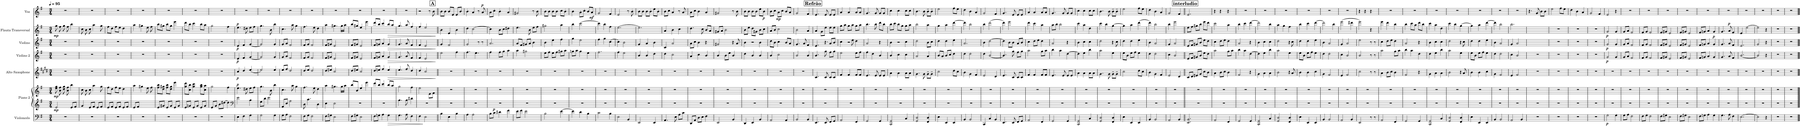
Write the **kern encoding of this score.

**kern	**dynam	**kern	**kern	**dynam	**kern	**dynam	**kern	**dynam	**kern	**dynam	**kern	**dynam	**kern	**dynam	**kern	**dynam
*part8	*part8	*part7	*part7	*part7	*part6	*part6	*part5	*part5	*part4	*part4	*part3	*part3	*part2	*part2	*part1	*part1
*staff9	*staff9	*staff8	*staff7	*staff7/8	*staff6	*staff6	*staff5	*staff5	*staff4	*staff4	*staff3	*staff3	*staff2	*staff2	*staff1	*staff1
*I"Violoncelo	*	*I"Piano 2	*	*	*I"Viola	*	*I"Alto Saxophone	*	*I"Violino 2	*	*I"Violino	*	*I"Flauta Transversal	*	*I"Voz	*
*I'Vc.	*	*I'Pno 2	*	*	*I'Vla	*	*I'A. Sax	*	*I'Vln. 2	*	*I'Vln.	*	*I'Fl.	*	*I'Vo.	*
*	*	*	*	*	*stria5	*	*	*	*	*	*	*	*	*	*	*
*clefF4	*	*clefG2	*clefG2	*	*clefC3	*	*clefG2	*	*clefG2	*	*clefG2	*	*clefG2	*	*clefG2	*
*	*	*	*	*	*	*	*Trd5c9	*	*	*	*	*	*	*	*	*
*k[f#]	*	*k[f#]	*k[f#]	*	*k[f#]	*	*k[f#c#g#d#]	*	*k[f#]	*	*k[f#]	*	*k[f#]	*	*k[f#]	*
*M3/4	*	*M3/4	*M3/4	*	*M3/4	*	*M3/4	*	*M3/4	*	*M3/4	*	*M3/4	*	*M3/4	*
*MM95	*	*MM95	*MM95	*	*MM95	*	*MM95	*	*MM95	*	*MM95	*	*MM95	*	*MM95	*
=1	=1	=1	=1	=1	=1	=1	=1	=1	=1	=1	=1	=1	=1	=1	=1	=1
!	!	!	!	!LO:DY:b=2	!	!	!	!	!	!	!	!	!	!	!	!
!	!	!	!	!LO:DY:n=1:b	!	!	!	!	!	!	!	!	!	!LO:DY:b	!	!
2.r	.	2e/	8ee\ 8gg\	mp mp	2.r	.	2.r	.	2.r	.	2.r	.	8gg\	mp	2.r	.
.	.	.	8b\ 8ff#\	.	.	.	.	.	.	.	.	.	8ff#\	.	.	.
.	.	.	8dd\ 8gg\	.	.	.	.	.	.	.	.	.	8gg\	.	.	.
.	.	.	8b\ 8ff#\	.	.	.	.	.	.	.	.	.	8ff#\	.	.	.
.	.	8e/L	4bb\	.	.	.	.	.	.	.	.	.	4bb\	.	.	.
.	.	8f#/J	.	.	.	.	.	.	.	.	.	.	.	.	.	.
=2	=2	=2	=2	=2	=2	=2	=2	=2	=2	=2	=2	=2	=2	=2	=2	=2
2.r	.	4g/	8cc\	.	2.r	.	2.r	.	2.r	.	2.r	.	8cc\	.	2.r	.
.	.	.	8b\	.	.	.	.	.	.	.	.	.	8b\	.	.	.
.	.	8e/L	8cc\	.	.	.	.	.	.	.	.	.	8cc\	.	.	.
.	.	8f#/J	4aa\	.	.	.	.	.	.	.	.	.	4aa\	.	.	.
.	.	8e/L	.	.	.	.	.	.	.	.	.	.	.	.	.	.
.	.	8f#/J	8gg\	.	.	.	.	.	.	.	.	.	8gg\	.	.	.
=3	=3	=3	=3	=3	=3	=3	=3	=3	=3	=3	=3	=3	=3	=3	=3	=3
2.r	.	8e/L	8ff#\L	.	2.r	.	2.r	.	2.r	.	2.r	.	8ff#\L	.	2.r	.
.	.	8f#/J	8dd\J	.	.	.	.	.	.	.	.	.	8dd\J	.	.	.
.	.	8e/L	8ff#\L	.	.	.	.	.	.	.	.	.	8ff#\L	.	.	.
.	.	8f#/J	8ee\J	.	.	.	.	.	.	.	.	.	8ee\J	.	.	.
.	.	8e/L	4dd\	.	.	.	.	.	.	.	.	.	4dd\	.	.	.
.	.	8f#/J	.	.	.	.	.	.	.	.	.	.	.	.	.	.
=4	=4	=4	=4	=4	=4	=4	=4	=4	=4	=4	=4	=4	=4	=4	=4	=4
2.r	.	8e/L	4aa\	.	2.r	.	2.r	.	2.r	.	2.r	.	4aa\	.	2.r	.
.	.	8f#/J	.	.	.	.	.	.	.	.	.	.	.	.	.	.
.	.	2ryy	4gg#X\	.	.	.	.	.	.	.	.	.	4gg#X\	.	.	.
.	.	.	8ee\	.	.	.	.	.	.	.	.	.	8ee\	.	.	.
.	.	.	8ff#\	.	.	.	.	.	.	.	.	.	8ff#\	.	.	.
=5	=5	=5	=5	=5	=5	=5	=5	=5	=5	=5	=5	=5	=5	=5	=5	=5
2.r	.	8e/L	8ff#\ 8bb\L	.	2.r	.	2.r	.	2.r	.	2.r	.	8bb\L	.	2.r	.
.	.	8g#X/J	8dd\ 8gg#X\J	.	.	.	.	.	.	.	.	.	8gg#X\J	.	.	.
.	.	8e/L	8ff#\ 8bb\L	.	.	.	.	.	.	.	.	.	8bb\L	.	.	.
.	.	8g#/J	8dd\ 8gg#\J	.	.	.	.	.	.	.	.	.	8gg#\J	.	.	.
.	.	8e/L	4eee\	.	.	.	.	.	.	.	.	.	4eee\	.	.	.
.	.	8g#/J	.	.	.	.	.	.	.	.	.	.	.	.	.	.
=6	=6	=6	=6	=6	=6	=6	=6	=6	=6	=6	=6	=6	=6	=6	=6	=6
2.r	.	8e/L	8gg\ 8ddd\L	.	2.r	.	2.r	.	2.r	.	2.r	.	8ddd\L	.	2.r	.
.	.	8gn/J	8cc\ 8bb\J	.	.	.	.	.	.	.	.	.	8bb\J	.	.	.
.	.	8e/L	4gg\ 4ccc\	.	.	.	.	.	.	.	.	.	4ccc\	.	.	.
.	.	8g/J	.	.	.	.	.	.	.	.	.	.	.	.	.	.
.	.	8e/L	8gg\ 8bb\L	.	.	.	.	.	.	.	.	.	8bb\L	.	.	.
.	.	8g/J	8cc\ 8aa\J	.	.	.	.	.	.	.	.	.	8aa\J	.	.	.
=7	=7	=7	=7	=7	=7	=7	=7	=7	=7	=7	=7	=7	=7	=7	=7	=7
2.r	.	8e/L	2gg\	.	2.r	.	2.r	.	2.r	.	2.r	.	2gg\	.	2.r	.
.	.	8g/J	.	.	.	.	.	.	.	.	.	.	.	.	.	.
.	.	8b\L	.	.	.	.	.	.	.	.	.	.	.	.	.	.
.	.	[8dd#X\J	.	.	.	.	.	.	.	.	.	.	.	.	.	.
.	.	4dd#\]	4ff#\	.	.	.	.	.	.	.	.	.	4ff#\	.	.	.
=8	=8	=8	=8	=8	=8	=8	=8	=8	=8	=8	=8	=8	=8	=8	=8	=8
*	*	*clefF4	*	*	*	*	*	*	*	*	*	*	*	*	*	*
!	!	!	!	!LO:DY:a	!	!LO:DY:b	!	!LO:DY:b	!	!LO:DY:b	!	!LO:DY:b	!	!LO:DY:a	!	!
4E\	.	2e\	4.ee\	p	4E	p	4cc#/	p	4e/	p	4e/	p	4.ee\	p	2.r	.
4F#\	.	.	.	.	4F#	.	4dd#/	.	4f#/	.	4f#/	.	.	.	.	.
.	.	.	8dd#X\	.	.	.	.	.	.	.	.	.	8dd#X\	.	.	.
4G\	.	4B\	8ee\L	.	4G	.	[4ee/	.	[4g/	.	[4g/	.	8ee\L	.	.	.
.	.	.	8ff#\J	.	.	.	.	.	.	.	.	.	8ff#\J	.	.	.
=9	=9	=9	=9	=9	=9	=9	=9	=9	=9	=9	=9	=9	=9	=9	=9	=9
2G\	.	8G\L	4.gg\	.	2G	.	2ee/]	.	2g/]	.	2g/]	.	4.gg\	.	2.r	.
.	.	8d\J	.	.	.	.	.	.	.	.	.	.	.	.	.	.
.	.	2e\	.	.	.	.	.	.	.	.	.	.	.	.	.	.
.	.	.	8b\	.	.	.	.	.	.	.	.	.	8b\	.	.	.
4G\	.	.	4bb\	.	4G	.	4ee/	.	4g/	.	4g/	.	4bb\	.	.	.
=10	=10	=10	=10	=10	=10	=10	=10	=10	=10	=10	=10	=10	=10	=10	=10	=10
8G\L	.	8AA/L	4.cc\	.	8G/L	.	8ee/L	.	8g/L	.	8g/L	.	4.cc\	.	2.r	.
8A\J	.	8E/J	.	.	8A/J	.	8ff#/J	.	8a/J	.	8a/J	.	.	.	.	.
2F#\	.	2A\	.	.	2F#	.	2dd#/	.	2f#/	.	2f#/	.	.	.	.	.
.	.	.	8aa\	.	.	.	.	.	.	.	.	.	8aa\	.	.	.
.	.	.	4gg\	.	.	.	.	.	.	.	.	.	4gg\	.	.	.
=11	=11	=11	=11	=11	=11	=11	=11	=11	=11	=11	=11	=11	=11	=11	=11	=11
8F#\L	.	8D\	4.ff#\	.	8F#/L	.	8dd#/L	.	8f#/L	.	8f#/L	.	4.ff#\	.	2.r	.
8G\J	.	4.c\	.	.	8G/J	.	8ee/J	.	8g/J	.	8g/J	.	.	.	.	.
2F#\	.	.	.	.	2F#	.	2dd#/	.	2f#/	.	2f#/	.	.	.	.	.
.	.	.	8ee\	.	.	.	.	.	.	.	.	.	8ee\	.	.	.
.	.	4D\	4dd\	.	.	.	.	.	.	.	.	.	4dd\	.	.	.
=12	=12	=12	=12	=12	=12	=12	=12	=12	=12	=12	=12	=12	=12	=12	=12	=12
8F#\L	.	4E\	4aa\	.	8F#/L	.	8dd#/L	.	8f#/L	.	8f#/L	.	4aa\	.	2.r	.
8G#X\J	.	.	.	.	8G#X/J	.	8ee#X/J	.	8g#X/J	.	8g#X/J	.	.	.	.	.
2E\	.	2E\	4.gg#X\	.	2E	.	2cc#/	.	2e/	.	2e/	.	4.gg#X\	.	.	.
.	.	.	16gg#\LL	.	.	.	.	.	.	.	.	.	16gg#\LL	.	.	.
.	.	.	16aa\JJ	.	.	.	.	.	.	.	.	.	16aa\JJ	.	.	.
=13	=13	=13	=13	=13	=13	=13	=13	=13	=13	=13	=13	=13	=13	=13	=13	=13
8F#\L	.	2.r	8bb/L	.	8F#/L	.	8dd#/L	.	8f#/L	.	8f#/L	.	8bb/L	.	2.r	.
8G#X\J	.	.	8b/J	.	8G#X/J	.	8ee#X/J	.	8g#X/J	.	8g#X/J	.	8gg#X/J	.	.	.
2E\	.	.	4ee/	.	2E	.	2cc#/	.	2e/	.	2e/	.	4ee/	.	.	.
.	.	.	4eee\	.	.	.	.	.	.	.	.	.	4eee\	.	.	.
=14	=14	=14	=14	=14	=14	=14	=14	=14	=14	=14	=14	=14	=14	=14	=14	=14
8F#\L	.	2.r	8ddd/L	.	8F#/L	.	8dd#/L	.	8f#/L	.	8f#/L	.	8ddd/L	.	2.r	.
8Gn\J	.	.	8bb/J	.	8Gn/J	.	8een/J	.	8gn/J	.	8gn/J	.	8bb/J	.	.	.
4A\	.	.	4ccc/	.	4A	.	4ff#/	.	4a/	.	4a/	.	4ccc/	.	.	.
!	!LO:HP:b	!	!	!	!	!LO:HP:b	!	!LO:HP:b	!	!LO:HP:b	!	!LO:HP:b	!	!LO:HP:b	!	!
4G\	>	.	8bb/L	.	4G	>	4ee/	>	4g/	>	4g/	>	8bb/L	>	.	.
.	.	.	8aa/J	.	.	.	.	.	.	.	.	.	8aa/J	.	.	.
=15	=15	=15	=15	=15	=15	=15	=15	=15	=15	=15	=15	=15	=15	=15	=15	=15
4.G\	.	4.B\	2gg\	.	4.G	.	4.ee/	.	4.g/	.	4.g/	.	4.gg/	.	2.r	.
8A\	.	8B\	.	.	8A	.	8ff#/	.	8a/	.	8a/	.	8aa/	.	.	.
4F#\	.	4d#X\	4ff#\	.	4F#	.	4dd#/	.	4f#/	.	4f#/	.	4ff#/	.	.	.
!!LO:REH:place=s1:a:B:cj:fs=14:t=A:qo=2.5
=16	=16	=16	=16	=16	=16	=16	=16	=16	=16	=16	=16	=16	=16	=16	=16	=16
4F#\	.	2.r	2ee\	.	4F#	.	4dd#/	.	4f#/	.	4f#/	.	4ff#/	.	2r	.
2E\	]	.	.	.	2E	.	2cc#/	.	2e/	.	2e/	.	2ee/	.	.	.
.	.	.	8e\L	.	.	.	.	.	.	.	.	.	.	.	8r	.
.	.	.	8f#\J	.	.	.	.	.	.	.	.	.	.	.	8b\	.
.	.	.	.	.	.	]	.	]	.	]	.	]	.	]	.	.
=17||	=17||	=17||	=17||	=17||	=17||	=17||	=17||	=17||	=17||	=17||	=17||	=17||	=17||	=17||	=17||	=17||
4B\	.	2.r	2.r	.	2e	.	2.r	.	2ee\	.	4g/	.	4b\	.	8b\L	.
.	.	.	.	.	.	.	.	.	.	.	.	.	.	.	8b\J	.
4E\	.	.	.	.	.	.	.	.	.	.	2f#/	.	4e/	.	8b/L	.
.	.	.	.	.	.	.	.	.	.	.	.	.	.	.	8e/J	.
4B\	.	.	.	.	4f#	.	.	.	4ff#\	.	.	.	4b\	.	8e/L	.
.	.	.	.	.	.	.	.	.	.	.	.	.	.	.	8b/J	.
=18	=18	=18	=18	=18	=18	=18	=18	=18	=18	=18	=18	=18	=18	=18	=18	=18
4A\	.	2.r	2.r	.	4.f#	.	2.r	.	4.ff#\	.	2g/	.	4dd\	.	4b'\	.
2A\	.	.	.	.	.	.	.	.	.	.	.	.	[2cc\	.	4a/	.
.	.	.	.	.	4.e	.	.	.	4.ee\	.	.	.	.	.	.	.
.	.	.	.	.	.	.	.	.	.	.	8r	.	.	.	8r	.
!	!	!	!	!	!	!	!	!	!	!	!	!	!	!	!	!LO:DY:a
.	.	.	.	.	.	.	.	.	.	.	8r	.	.	.	8a/	p
=19	=19	=19	=19	=19	=19	=19	=19	=19	=19	=19	=19	=19	=19	=19	=19	=19
8B\L	.	2.r	2.r	.	4f#	.	2.r	.	4ff#\	.	2.a/	.	4cc\]	.	8a\L	.
!	!LO:DY:a	!	!	!	!	!	!	!	!	!	!	!	!	!	!	!
8c\J	p	.	.	.	.	.	.	.	.	.	.	.	.	.	8cc'\J	.
4d#X\	.	.	.	.	8f#\L	.	.	.	8ff#\L	.	.	.	8b\L	.	4b'\	.
.	.	.	.	.	8g\J	.	.	.	8gg\J	.	.	.	8cc\J	.	.	.
4f#\	.	.	.	.	4a	.	.	.	4aa\	.	.	.	4dd#X\	.	4a/	.
=20	=20	=20	=20	=20	=20	=20	=20	=20	=20	=20	=20	=20	=20	=20	=20	=20
8e\L	.	2.r	2.r	.	4a	.	2.r	.	4aa\	.	8a/L	.	4.ee\	.	2g#X/	.
8f#\J	.	.	.	.	.	.	.	.	.	.	8f#/J	.	.	.	.	.
2e\	.	.	.	.	2g#X	.	.	.	2gg#X\	.	8g#X/L	.	.	.	.	.
.	.	.	.	.	.	.	.	.	.	.	8a/J	.	8b\	.	.	.
.	.	.	.	.	.	.	.	.	.	.	4b\	.	8ee\L	.	8r	.
.	.	.	.	.	.	.	.	.	.	.	.	.	8ff#\J	.	8b\	.
=21	=21	=21	=21	=21	=21	=21	=21	=21	=21	=21	=21	=21	=21	=21	=21	=21
2B\	.	2.r	2.r	.	8e\L	.	2.r	.	8ee\L	.	4b\	.	2gg#X\	.	8b\L	.
.	.	.	.	.	8f#\J	.	.	.	8ff#\J	.	.	.	.	.	8b\J	.
.	.	.	.	.	8e\L	.	.	.	8ee\L	.	4ee\	.	.	.	8b\L	.
.	.	.	.	.	8f#\J	.	.	.	8ff#\J	.	.	.	.	.	8b\J	.
[>4e\	.	.	.	.	8g#X\L	.	.	.	8gg#X\L	.	4ff#\	.	4aa\	.	8cc\L	.
.	.	.	.	.	8a\J	.	.	.	8aa\J	.	.	.	.	.	8b'\J	.
=22	=22	=22	=22	=22	=22	=22	=22	=22	=22	=22	=22	=22	=22	=22	=22	=22
4e\]	.	2.r	2.r	.	8gn\L	.	2.r	.	8ggn\L	.	4gg\	.	4bb\	.	4b\	.
.	.	.	.	.	8a\J	.	.	.	8aa\J	.	.	.	.	.	.	.
4d\	.	.	.	.	4g	.	.	.	4gg\	.	2ee\	.	[>2ccc\	.	8a'\L	.
.	.	.	.	.	.	.	.	.	.	.	.	.	.	.	8cc'\J	.
4B\	.	.	.	.	4e	.	.	.	4ee\	.	.	.	.	.	8b/L	.
!	!	!	!	!	!	!	!	!	!	!	!	!	!	!	!	!LO:DY:b
.	.	.	.	.	.	.	.	.	.	.	.	.	.	.	8a/J	mf
=23	=23	=23	=23	=23	=23	=23	=23	=23	=23	=23	=23	=23	=23	=23	=23	=23
2c\	.	2.r	2.r	.	2.f#	.	2.r	.	2.ff#\	.	4ff#\	.	4ccc\]	.	2g/	.
.	.	.	.	.	.	.	.	.	.	.	4gg\	.	4bb\	.	.	.
4B\	.	.	.	.	.	.	.	.	.	.	(>4cc\	.	4ff#\	.	4f#/	.
=24	=24	=24	=24	=24	=24	=24	=24	=24	=24	=24	=24	=24	=24	=24	=24	=24
2E\	.	2.r	2.r	.	4f#	.	2.r	.	4ff#\	.	4cc\)	.	[>2.ee\	.	2e/	.
.	.	.	.	.	2e	.	.	.	2ee\	.	2b\	.	.	.	.	.
4BB/	.	.	.	.	.	.	.	.	.	.	.	.	.	.	8r	.
.	.	.	.	.	.	.	.	.	.	.	.	.	.	.	8b'\	.
=25	=25	=25	=25	=25	=25	=25	=25	=25	=25	=25	=25	=25	=25	=25	=25	=25
2EE/	.	2.r	2.r	.	4B	.	2.r	.	4b/	.	4g/	.	2.ee\]	.	8b\L	.
.	.	.	.	.	.	.	.	.	.	.	.	.	.	.	8b\J	.
.	.	.	.	.	4B	.	.	.	4b/	.	4a/	.	.	.	8b\L	.
.	.	.	.	.	.	.	.	.	.	.	.	.	.	.	8b'\J	.
4EE/	.	.	.	.	4d	.	.	.	4dd\	.	4b\	.	.	.	8ee\L	.
.	.	.	.	.	.	.	.	.	.	.	.	.	.	.	8b'\J	.
=26	=26	=26	=26	=26	=26	=26	=26	=26	=26	=26	=26	=26	=26	=26	=26	=26
4.AA/	.	2.r	2.r	.	4d	.	2.r	.	4dd\	.	4c/	.	4a/	.	8b\L	.
.	.	.	.	.	.	.	.	.	.	.	.	.	.	.	8cc\J	.
.	.	.	.	.	2c	.	.	.	2cc\	.	2a/	.	4b\	.	4a/	.
8E\	.	.	.	.	.	.	.	.	.	.	.	.	.	.	.	.
8A\L	.	.	.	.	.	.	.	.	.	.	.	.	4cc\	.	8r	.
8c\J	.	.	.	.	.	.	.	.	.	.	.	.	.	.	8a/	.
=27	=27	=27	=27	=27	=27	=27	=27	=27	=27	=27	=27	=27	=27	=27	=27	=27
8DD/L	.	2.r	2.r	.	4A	.	2.r	.	4a/	.	8a\L	.	4.dd\	.	8a\L	.
8AA/J	.	.	.	.	.	.	.	.	.	.	8cc\J	.	.	.	8cc\J	.
8D\L	.	.	.	.	4c	.	.	.	4cc\	.	4b\	.	.	.	4b\	.
8E\J	.	.	.	.	.	.	.	.	.	.	.	.	8cc\	.	.	.
4F#\	.	.	.	.	4B	.	.	.	4b/	.	4r	.	8b/L	.	4a/	.
.	.	.	.	.	.	.	.	.	.	.	.	.	8a/J	.	.	.
=28	=28	=28	=28	=28	=28	=28	=28	=28	=28	=28	=28	=28	=28	=28	=28	=28
2EE/	.	2.r	2.r	.	4B	.	2.r	.	4b/	.	2g#X/	.	8g#X/L	.	2g#X/	.
.	.	.	.	.	.	.	.	.	.	.	.	.	8a/J	.	.	.
.	.	.	.	.	8B\L	.	.	.	8b\L	.	.	.	2b\	.	.	.
.	.	.	.	.	8e\J	.	.	.	8ee\J	.	.	.	.	.	.	.
4BB/	.	.	.	.	4B	.	.	.	4b/	.	4r	.	.	.	8r	.
.	.	.	.	.	.	.	.	.	.	.	.	.	.	.	8b\	.
8ryy	.	8ryy	8ryy	.	8ryy	.	8ryy	.	8ryy	.	8a/	.	8ryy	.	8ryy	.
=29	=29	=29	=29	=29	=29	=29	=29	=29	=29	=29	=29	=29	=29	=29	=29	=29
4DD/	.	2.r	2.r	.	4d	.	2.r	.	4dd\	.	4b\	.	8b\L	.	8b\L	.
.	.	.	.	.	.	.	.	.	.	.	.	.	8ee\J	.	8b\J	.
4EE/	.	.	.	.	4B	.	.	.	4b/	.	2r	.	8dd\L	.	8b\L	.
.	.	.	.	.	.	.	.	.	.	.	.	.	8g#X\J	.	8b\J	.
4BB/	.	.	.	.	4B	.	.	.	4b/	.	.	.	8b\L	.	8ee\L	.
!	!	!	!	!	!	!	!	!	!	!	!	!	!	!	!	!LO:DY:b
.	.	.	.	.	.	.	.	.	.	.	.	.	8cc\J	.	8b\J	p
4ryy	.	4ryy	4ryy	.	4ryy	.	4ryy	.	4ryy	.	4b\	.	4ryy	.	4ryy	.
=30	=30	=30	=30	=30	=30	=30	=30	=30	=30	=30	=30	=30	=30	=30	=30	=30
2AA/	.	2.r	2.r	.	4B	.	2.r	.	4b/	.	8dd\L	.	8a/L	.	8b\L	.
.	.	.	.	.	.	.	.	.	.	.	8b\J	.	8b/J	.	8cc\J	.
!	!	!	!	!	!	!	!	!	!	!	!	!	!	!	!	!LO:DY:b
.	.	.	.	.	2c	.	.	.	2cc\	.	4cc\	.	2cc\	.	8a\L	mp
.	.	.	.	.	.	.	.	.	.	.	.	.	.	.	8cc\J	.
4AA/	.	.	.	.	.	.	.	.	.	.	8b/L	.	.	.	8b/L	.
.	.	.	.	.	.	.	.	.	.	.	8a/J	.	.	.	8a/J	.
=31	=31	=31	=31	=31	=31	=31	=31	=31	=31	=31	=31	=31	=31	=31	=31	=31
2BB/	.	2.r	2.r	.	2B	.	2.r	.	2b/	.	4.g/	.	2b\	.	2g/	.
.	.	.	.	.	.	.	.	.	.	.	8a/	.	.	.	.	.
4BB/	.	.	.	.	4B	.	.	.	4b/	.	4f#/	.	4a/	.	4f#/	.
!!LO:REH:place=s1:a:B:cj:fs=14:t=Refrão
=32	=32	=32	=32	=32	=32	=32	=32	=32	=32	=32	=32	=32	=32	=32	=32	=32
4.EE/	.	2.r	2.r	.	4.B	.	4.c#/	.	4.b/	.	4.e/	.	4a/	.	4.e/	.
.	.	.	.	.	.	.	.	.	.	.	.	.	8g\L	.	.	.
8EE/	.	.	.	.	8g	.	8c#/	.	8gg\	.	4.r	.	8ee\J	.	8e/	.
8FF#/L	.	.	.	.	8f#\L	.	8c#/L	.	8ff#\L	.	.	.	8ee\L	.	8e/L	.
8GG/J	.	.	.	.	8g\J	.	8c#/J	.	8gg\J	.	.	.	8ee\J	.	8e/J	.
4ryy	.	4ryy	4ryy	.	4ryy	.	4ryy	.	4ryy	.	8a/L	.	4ryy	.	4ryy	.
.	.	.	.	.	.	.	.	.	.	.	8b/J	.	.	.	.	.
=33	=33	=33	=33	=33	=33	=33	=33	=33	=33	=33	=33	=33	=33	=33	=33	=33
2AA/	.	2.r	2.r	.	2e	.	4f#/	.	2ee\	.	4cc\	.	8gg\L	.	4a/	.
.	.	.	.	.	.	.	.	.	.	.	.	.	8aa\J	.	.	.
.	.	.	.	.	.	.	4f#/	.	.	.	2r	.	8gg\L	.	4a/	.
.	.	.	.	.	.	.	.	.	.	.	.	.	8aa\J	.	.	.
4FF#/	.	.	.	.	8e\L	.	8f#/L	.	8ee\L	.	.	.	8gg\L	.	8a/L	.
.	.	.	.	.	8f#\J	.	8f#/J	.	8ff#\J	.	.	.	8aa\J	.	8a/J	.
4.ryy	.	4.ryy	4.ryy	.	4.ryy	.	4.ryy	.	4.ryy	.	8ee\	.	4.ryy	.	4.ryy	.
.	.	.	.	.	.	.	.	.	.	.	4dd\	.	.	.	.	.
=34	=34	=34	=34	=34	=34	=34	=34	=34	=34	=34	=34	=34	=34	=34	=34	=34
2GG/	.	2.r	2.r	.	4f#	.	4.e/	.	4ff#\	.	2a/	.	4.bb\	.	4.g/	.
.	.	.	.	.	4d	.	.	.	4dd\	.	.	.	.	.	.	.
.	.	.	.	.	.	.	8e/	.	.	.	.	.	8bb\	.	8g/	.
4GG/	.	.	.	.	4B	.	8e/L	.	4b/	.	4r	.	8ddd\L	.	8g/L	.
.	.	.	.	.	.	.	8e/J	.	.	.	.	.	8bb\J	.	8g/J	.
=35	=35	=35	=35	=35	=35	=35	=35	=35	=35	=35	=35	=35	=35	=35	=35	=35
2CC/ 2GG/	.	2.r	2.r	.	4B	.	4a\	.	4b/	.	4b\	.	8bb\L	.	4cc\	.
.	.	.	.	.	.	.	.	.	.	.	.	.	8ccc\J	.	.	.
.	.	.	.	.	4c	.	4a\	.	4cc\	.	2r	.	8bb\L	.	4cc\	.
.	.	.	.	.	.	.	.	.	.	.	.	.	8gg\J	.	.	.
4C/	.	.	.	.	4c	.	8a\L	.	4cc\	.	.	.	8gg\L	.	8cc\L	.
.	.	.	.	.	.	.	8a\J	.	.	.	.	.	8aa\J	.	8cc\J	.
4ryy	.	4ryy	4ryy	.	4ryy	.	4ryy	.	4ryy	.	4cc\	.	4ryy	.	4ryy	.
=36	=36	=36	=36	=36	=36	=36	=36	=36	=36	=36	=36	=36	=36	=36	=36	=36
2GG/ 2D/	.	2.r	2.r	.	2A	.	4.g#\	.	2a/	.	2dd\	.	2bb\	.	4.b\	.
.	.	.	.	.	.	.	8g#\	.	.	.	.	.	.	.	8b\	.
4FF#/ 4D/	.	.	.	.	4A	.	8g#~\L	.	4a/	.	8b\L	.	4aa\	.	8b~\L	.
.	.	.	.	.	.	.	8g#~\J	.	.	.	8cc\J	.	.	.	8b~\J	.
=37	=37	=37	=37	=37	=37	=37	=37	=37	=37	=37	=37	=37	=37	=37	=37	=37
4E\	.	2.r	2.r	.	8B/L	.	2cc#\	.	8b/L	.	4dd\	.	4gg\	.	2ee\	.
.	.	.	.	.	8A/J	.	.	.	8a/J	.	.	.	.	.	.	.
4EE/	.	.	.	.	8B/L	.	.	.	8b/L	.	4dd\	.	4aa\	.	.	.
.	.	.	.	.	8c/J	.	.	.	8cc/J	.	.	.	.	.	.	.
4EE/	.	.	.	.	4d	.	8dd#\L	.	4dd\	.	4ee\	.	[>4ddd\	.	8ff#\L	.
.	.	.	.	.	.	.	8cc#\J	.	.	.	.	.	.	.	8ee\J	.
=38	=38	=38	=38	=38	=38	=38	=38	=38	=38	=38	=38	=38	=38	=38	=38	=38
4BB/	.	2.r	2.r	.	4d	.	4b\	.	4dd\	.	2.a/	.	4ddd\]	.	4dd\	.
2BB/	.	.	.	.	2d	.	4g#\	.	2dd\	.	.	.	2bb\	.	4b\	.
.	.	.	.	.	.	.	4f#/	.	.	.	.	.	.	.	4a/	.
=39	=39	=39	=39	=39	=39	=39	=39	=39	=39	=39	=39	=39	=39	=39	=39	=39
4CC/	.	2.r	2.r	.	4d	.	2e/	.	4dd\	.	4b\	.	4bb\	.	2g/	.
4C/	.	.	.	.	[>2B	.	.	.	[<2b/	.	[>2dd\	.	(>2ddd\	.	.	.
4BB/	.	.	.	.	.	.	4d#/	.	.	.	.	.	.	.	4f#/	.
=40	=40	=40	=40	=40	=40	=40	=40	=40	=40	=40	=40	=40	=40	=40	=40	=40
4.EE/	.	2.r	2.r	.	4.B]	.	4.e/	.	4.b/]	.	4dd\]	.	4ddd\)	.	4.g/	.
.	.	.	.	.	.	.	.	.	.	.	8b\L	.	2eee\	.	.	.
8EE/	.	.	.	.	8g	.	8c#/	.	8gg\	.	8b\J	.	.	.	8e/	.
8FF#/L	.	.	.	.	8f#\L	.	8c#/L	.	8ff#\L	.	8a/L	.	.	.	8e/L	.
8GG/J	.	.	.	.	8g\J	.	8c#/J	.	8gg\J	.	8b/J	.	.	.	8e/J	.
=41	=41	=41	=41	=41	=41	=41	=41	=41	=41	=41	=41	=41	=41	=41	=41	=41
2AA/	.	2.r	2.r	.	2a	.	4f#/	.	2aa\	.	4cc\	.	4ddd\	.	4a/	.
.	.	.	.	.	.	.	4f#/	.	.	.	8dd\L	.	4ccc\	.	4a/	.
.	.	.	.	.	.	.	.	.	.	.	8ee\J	.	.	.	.	.
4FF#/	.	.	.	.	8g\L	.	8f#/L	.	8gg\L	.	4dd\	.	4aa\	.	8a/L	.
.	.	.	.	.	8a\J	.	8f#/J	.	8aa\J	.	.	.	.	.	8a/J	.
=42	=42	=42	=42	=42	=42	=42	=42	=42	=42	=42	=42	=42	=42	=42	=42	=42
2GG/	.	2.r	2.r	.	4b	.	4.e/	.	4bb\	.	2a/	.	8aa\L	.	4.g/	.
.	.	.	.	.	.	.	.	.	.	.	.	.	8bb\J	.	.	.
.	.	.	.	.	4a	.	.	.	4aa\	.	.	.	2bb\	.	.	.
.	.	.	.	.	.	.	8e/	.	.	.	.	.	.	.	8g/	.
4GG/	.	.	.	.	[>4d	.	8e/L	.	[>4dd\	.	4r	.	.	.	8g/L	.
.	.	.	.	.	.	.	8e/J	.	.	.	.	.	.	.	8g/J	.
=43	=43	=43	=43	=43	=43	=43	=43	=43	=43	=43	=43	=43	=43	=43	=43	=43
2CC/ 2GG/	.	2.r	2.r	.	4d]	.	4a\	.	4dd\]	.	4b\	.	4ccc\	.	4cc\	.
.	.	.	.	.	4e	.	4a\	.	4ee\	.	4cc\	.	4aa\	.	4cc\	.
4C/	.	.	.	.	4b	.	8a\L	.	4bb\	.	4cc\	.	4dd\	.	8cc\L	.
.	.	.	.	.	.	.	8a\J	.	.	.	.	.	.	.	8cc\J	.
=44	=44	=44	=44	=44	=44	=44	=44	=44	=44	=44	=44	=44	=44	=44	=44	=44
2GG/ 2D/	.	2.r	2.r	.	2a	.	4.g#\	.	2aa\	.	2dd\	.	4ccc\	.	4.b\	.
.	.	.	.	.	.	.	.	.	.	.	.	.	4bb\	.	.	.
.	.	.	.	.	.	.	8g#\	.	.	.	.	.	.	.	8b\	.
4FF#/ 4D/	.	.	.	.	4e	.	8g#~\L	.	4ee\	.	4r	.	[>4gg\	.	8b~\L	.
.	.	.	.	.	.	.	8g#~\J	.	.	.	.	.	.	.	8b~\J	.
8ryy	.	8ryy	8ryy	.	8ryy	.	8ryy	.	8ryy	.	8cc\	.	8ryy	.	8ryy	.
=45	=45	=45	=45	=45	=45	=45	=45	=45	=45	=45	=45	=45	=45	=45	=45	=45
4E\	.	2.r	2.r	.	8e\L	.	2cc#\	.	8ee\L	.	4dd\	.	4gg\]	.	2ee\	.
.	.	.	.	.	8B\J	.	.	.	8b\J	.	.	.	.	.	.	.
4EE/	.	.	.	.	8e\L	.	.	.	8ee\L	.	4dd\	.	4aa\	.	.	.
.	.	.	.	.	8f#\J	.	.	.	8ff#\J	.	.	.	.	.	.	.
4EE/	.	.	.	.	4e	.	8dd#\L	.	4ee\	.	4ee\	.	(>4ddd\	.	8ff#\L	.
.	.	.	.	.	.	.	8cc#\J	.	.	.	.	.	.	.	8ee\J	.
=46	=46	=46	=46	=46	=46	=46	=46	=46	=46	=46	=46	=46	=46	=46	=46	=46
4BB/	.	2.r	2.r	.	4d	.	4b\	.	4dd\	.	4b\	.	4ddd\)	.	4dd\	.
2BB/	.	.	.	.	2d	.	4g#\	.	2dd\	.	2a/	.	2bb\	.	4b\	.
.	.	.	.	.	.	.	4f#/	.	.	.	.	.	.	.	4a/	.
=47	=47	=47	=47	=47	=47	=47	=47	=47	=47	=47	=47	=47	=47	=47	=47	=47
2AA/	.	2.r	2.r	.	4c	.	2e/	.	4cc\	.	4g/	.	4bb\	.	2g/	.
.	.	.	.	.	2B	.	.	.	2b/	.	2a/	.	2eee\	.	.	.
4BB/	.	.	.	.	.	.	4d#/	.	.	.	.	.	.	.	4f#/	.
!!LO:REH:place=s1:a:B:cj:fs=14:t=interludio
=48||	=48||	=48||	=48||	=48||	=48||	=48||	=48||	=48||	=48||	=48||	=48||	=48||	=48||	=48||	=48||	=48||
2.EE/ 2.BB/	.	2.r	2.r	.	2.B	.	8c#/L	.	8e/L	.	8e/L	.	8ee\L	.	2.e/	.
.	.	.	.	.	.	.	8d#/J	.	8f#/J	.	8f#/J	.	8ff#\J	.	.	.
.	.	.	.	.	.	.	8e#X/L	.	8g#X/L	.	8g#X/L	.	8gg#X\L	.	.	.
.	.	.	.	.	.	.	8g#/J	.	8b/J	.	8b/J	.	8bb\J	.	.	.
.	.	.	.	.	.	.	8cc#\L	.	8ee\L	.	8ee\L	.	8eee\L	.	.	.
.	.	.	.	.	.	.	8b\J	.	8dd\J	.	8dd\J	.	8ddd\J	.	.	.
=49	=49	=49	=49	=49	=49	=49	=49	=49	=49	=49	=49	=49	=49	=49	=49	=49
2AA/	.	2.r	2.r	.	2a	.	4a\	.	2aa\	.	4cc\	.	2ccc\	.	4r	.
.	.	.	.	.	.	.	8b\L	.	.	.	8dd\L	.	.	.	4r	.
.	.	.	.	.	.	.	8cc#\J	.	.	.	8ee\J	.	.	.	.	.
4FF#/	.	.	.	.	8g\L	.	4b\	.	8gg\L	.	4dd\	.	4aa\	.	4r	.
.	.	.	.	.	8a\J	.	.	.	8aa\J	.	.	.	.	.	.	.
=50	=50	=50	=50	=50	=50	=50	=50	=50	=50	=50	=50	=50	=50	=50	=50	=50
2GG/	.	2.r	2.r	.	4b	.	2f#/	.	4bb\	.	2a/	.	4bb\	.	2.r	.
.	.	.	.	.	4a	.	.	.	4aa\	.	.	.	4ccc\	.	.	.
4GG/	.	.	.	.	[>4d	.	4r	.	[>4dd\	.	4r	.	[>4ddd\	.	.	.
=51	=51	=51	=51	=51	=51	=51	=51	=51	=51	=51	=51	=51	=51	=51	=51	=51
2CC/ 2GG/	.	2.r	2.r	.	4d]	.	4g#\	.	4dd\]	.	4b\	.	2ddd\]	.	2.r	.
.	.	.	.	.	4e	.	4a\	.	4ee\	.	4cc\	.	.	.	.	.
4C/	.	.	.	.	4b	.	4a\	.	4bb\	.	4cc\	.	4bb\	.	.	.
=52	=52	=52	=52	=52	=52	=52	=52	=52	=52	=52	=52	=52	=52	=52	=52	=52
2GG/ 2D/	.	2.r	2.r	.	2a	.	2b\	.	2aa\	.	2dd\	.	4aa\	.	2.r	.
.	.	.	.	.	.	.	.	.	.	.	.	.	4gg\	.	.	.
4FF#/ 4D/	.	.	.	.	4e	.	4r	.	4ee\	.	4r	.	4ff#\	.	.	.
8ryy	.	8ryy	8ryy	.	8ryy	.	8a/	.	8ryy	.	8cc\	.	8ryy	.	8ryy	.
=53	=53	=53	=53	=53	=53	=53	=53	=53	=53	=53	=53	=53	=53	=53	=53	=53
4E\	.	2.r	2.r	.	8e\L	.	4b\	.	8ee\L	.	4dd\	.	4bb\	.	2.r	.
.	.	.	.	.	8B\J	.	.	.	8b\J	.	.	.	.	.	.	.
4EE/	.	.	.	.	8e\L	.	4b\	.	8ee\L	.	4dd\	.	4ccc\	.	.	.
.	.	.	.	.	8f#\J	.	.	.	8ff#\J	.	.	.	.	.	.	.
4EE/	.	.	.	.	4e	.	4cc#\	.	4ee\	.	4ee\	.	[>4ddd\	.	.	.
=54	=54	=54	=54	=54	=54	=54	=54	=54	=54	=54	=54	=54	=54	=54	=54	=54
4BB/	.	2.r	2.r	.	4d	.	4g#\	.	4dd\	.	4b\	.	2ddd\]	.	2.r	.
2BB/	.	.	.	.	2d	.	2f#/	.	2dd\	.	2a/	.	.	.	.	.
.	.	.	.	.	.	.	.	.	.	.	.	.	4bb\	.	.	.
=55	=55	=55	=55	=55	=55	=55	=55	=55	=55	=55	=55	=55	=55	=55	=55	=55
2AA/	.	2.r	2.r	.	4c	.	4e/	.	4cc\	.	4g/	.	(>2eee\	.	2.r	.
.	.	.	.	.	2B	.	2f#/	.	2b/	.	2a/	.	.	.	.	.
4BB/	.	.	.	.	.	.	.	.	.	.	.	.	4ddd#X\	.	.	.
=56	=56	=56	=56	=56	=56	=56	=56	=56	=56	=56	=56	=56	=56	=56	=56	=56
2EE/	.	2.r	2.r	.	4.B	.	2cc#\	.	2b/	.	2ee\	.	2eee\)	.	4r	.
.	.	.	.	.	.	.	.	.	.	.	.	.	.	.	4r	.
.	.	.	.	.	8g	.	.	.	.	.	.	.	.	.	.	.
8r	.	.	.	.	8f#\L	.	8r	.	8r	.	8r	.	4r	.	4r	.
8r	.	.	.	.	8g\J	.	8r	.	8r	.	8r	.	.	.	.	.
=57	=57	=57	=57	=57	=57	=57	=57	=57	=57	=57	=57	=57	=57	=57	=57	=57
2AA/	.	2.r	2.r	.	2a	.	4a\	.	2aa\	.	4cc\	.	4eee\	.	2.r	.
.	.	.	.	.	.	.	8b\L	.	.	.	8dd\L	.	4ddd\	.	.	.
.	.	.	.	.	.	.	8cc#\J	.	.	.	8ee\J	.	.	.	.	.
4FF#/	.	.	.	.	8g\L	.	4b\	.	8gg\L	.	4dd\	.	4bb\	.	.	.
.	.	.	.	.	8a\J	.	.	.	8aa\J	.	.	.	.	.	.	.
=58	=58	=58	=58	=58	=58	=58	=58	=58	=58	=58	=58	=58	=58	=58	=58	=58
2GG/	.	2.r	2.r	.	4b	.	2f#/	.	4bb\	.	2a/	.	4bb\	.	2.r	.
.	.	.	.	.	4a	.	.	.	4aa\	.	.	.	8ccc\L	.	.	.
.	.	.	.	.	.	.	.	.	.	.	.	.	8aa\J	.	.	.
4GG/	.	.	.	.	4d	.	4r	.	4dd\	.	4r	.	8ddd\L	.	.	.
.	.	.	.	.	.	.	.	.	.	.	.	.	8bb\J	.	.	.
=59	=59	=59	=59	=59	=59	=59	=59	=59	=59	=59	=59	=59	=59	=59	=59	=59
2CC/ 2GG/	.	2.r	2.r	.	4d	.	4g#\	.	4dd\	.	4b\	.	4ccc\	.	2.r	.
.	.	.	.	.	4e	.	4a\	.	4ee\	.	4cc\	.	4aa\	.	.	.
4C/	.	.	.	.	4b	.	4a\	.	4bb\	.	4cc\	.	4dd\	.	.	.
=60	=60	=60	=60	=60	=60	=60	=60	=60	=60	=60	=60	=60	=60	=60	=60	=60
2GG/ 2D/	.	2.r	2.r	.	2a	.	2b\	.	2aa\	.	2dd\	.	4ccc\	.	2.r	.
.	.	.	.	.	.	.	.	.	.	.	.	.	4bb\	.	.	.
4FF#/ 4D/	.	.	.	.	4e	.	4r	.	4ee\	.	4r	.	(>4gg\	.	.	.
8ryy	.	8ryy	8ryy	.	8ryy	.	8a/	.	8ryy	.	8cc\	.	8ryy	.	8ryy	.
=61	=61	=61	=61	=61	=61	=61	=61	=61	=61	=61	=61	=61	=61	=61	=61	=61
4E\	.	2.r	2.r	.	8e\L	.	4b\	.	8ee\L	.	4dd\	.	4gg\)	.	2.r	.
.	.	.	.	.	8B\J	.	.	.	8b\J	.	.	.	.	.	.	.
4EE/	.	.	.	.	8e\L	.	4b\	.	8ee\L	.	4dd\	.	4aa\	.	.	.
.	.	.	.	.	8f#\J	.	.	.	8ff#\J	.	.	.	.	.	.	.
4EE/	.	.	.	.	4e	.	4cc#\	.	4ee\	.	4ee\	.	[>4ddd\	.	.	.
=62	=62	=62	=62	=62	=62	=62	=62	=62	=62	=62	=62	=62	=62	=62	=62	=62
4BB/	.	2.r	2.r	.	4d	.	4g#\	.	4dd\	.	4b\	.	4ddd\]	.	2.r	.
2BB/	.	.	.	.	2d	.	2f#/	.	2dd\	.	2a/	.	2bb\	.	.	.
=63	=63	=63	=63	=63	=63	=63	=63	=63	=63	=63	=63	=63	=63	=63	=63	=63
2AA/	.	2.r	2.r	.	4c	.	4e/	.	4cc\	.	4g/	.	2.bb\	.	2.r	.
.	.	.	.	.	2B	.	2f#/	.	2b/	.	2a/	.	.	.	.	.
4BB/	.	.	.	.	.	.	.	.	.	.	.	.	.	.	.	.
=64	=64	=64	=64	=64	=64	=64	=64	=64	=64	=64	=64	=64	=64	=64	=64	=64
2.r	.	2.r	2.r	.	2.r	.	2.r	.	2.r	.	2.ryy	.	2.ryy	.	4.r	.
.	.	.	.	.	.	.	.	.	.	.	.	.	.	.	8g/	.
.	.	.	.	.	.	.	.	.	.	.	.	.	.	.	8b\L	.
.	.	.	.	.	.	.	.	.	.	.	.	.	.	.	8b\J	.
=65	=65	=65	=65	=65	=65	=65	=65	=65	=65	=65	=65	=65	=65	=65	=65	=65
2.r	.	2.r	2.r	.	2.r	.	2.r	.	2.r	.	2.r	.	2.r	.	2ee\	.
.	.	.	.	.	.	.	.	.	.	.	.	.	.	.	8ff#\L	.
.	.	.	.	.	.	.	.	.	.	.	.	.	.	.	8ee\J	.
=66	=66	=66	=66	=66	=66	=66	=66	=66	=66	=66	=66	=66	=66	=66	=66	=66
2.r	.	2.r	2.r	.	2.r	.	2.r	.	2.r	.	2.r	.	2.r	.	4dd\	.
.	.	.	.	.	.	.	.	.	.	.	.	.	.	.	4b\	.
.	.	.	.	.	.	.	.	.	.	.	.	.	.	.	4a/	.
=67	=67	=67	=67	=67	=67	=67	=67	=67	=67	=67	=67	=67	=67	=67	=67	=67
2.r	.	2.r	2.r	.	2.r	.	2.r	.	2.r	.	2.r	.	2.r	.	2g/	.
.	.	.	.	.	.	.	.	.	.	.	.	.	.	.	4f#/	.
=68	=68	=68	=68	=68	=68	=68	=68	=68	=68	=68	=68	=68	=68	=68	=68	=68
!	!LO:DY:b	!	!	!	!	!LO:DY:b	!	!	!	!LO:DY:b	!	!LO:DY:b	!	!LO:DY:b	!	!
2G\	p	2.r	2.r	.	2G	p	2.r	.	2g/	p	2g/	p	2g/	p	2e/	.
4G\	.	.	.	.	4G	.	.	.	4g/	.	4g/	.	4g/	.	4r	.
=69	=69	=69	=69	=69	=69	=69	=69	=69	=69	=69	=69	=69	=69	=69	=69	=69
8G\L	.	2.r	2.r	.	8G/L	.	2.r	.	8g/L	.	8g/L	.	8g/L	.	2.r	.
8A\J	.	.	.	.	8A/J	.	.	.	8a/J	.	8a/J	.	8a/J	.	.	.
2F#\	.	.	.	.	2F#	.	.	.	2f#/	.	2f#/	.	2f#/	.	.	.
=70	=70	=70	=70	=70	=70	=70	=70	=70	=70	=70	=70	=70	=70	=70	=70	=70
8F#\L	.	2.r	2.r	.	8F#/L	.	2.r	.	8f#/L	.	8f#/L	.	8f#/L	.	2.r	.
8G\J	.	.	.	.	8G/J	.	.	.	8g/J	.	8g/J	.	8g/J	.	.	.
2F#\	.	.	.	.	2F#	.	.	.	2f#/	.	2f#/	.	2f#/	.	.	.
=71	=71	=71	=71	=71	=71	=71	=71	=71	=71	=71	=71	=71	=71	=71	=71	=71
8F#\L	.	2.r	2.r	.	8F#/L	.	2.r	.	8f#/L	.	8f#/L	.	8f#/L	.	2.r	.
8G#X\J	.	.	.	.	8G#X/J	.	.	.	8g#X/J	.	8g#X/J	.	8g#X/J	.	.	.
2E\	.	.	.	.	2E	.	.	.	2e/	.	2e/	.	2e/	.	.	.
=72	=72	=72	=72	=72	=72	=72	=72	=72	=72	=72	=72	=72	=72	=72	=72	=72
8F#\L	.	2.r	2.r	.	8F#/L	.	2.r	.	8f#/L	.	8f#/L	.	8f#/L	.	2.r	.
8G#X\J	.	.	.	.	8G#X/J	.	.	.	8g#X/J	.	8g#X/J	.	8g#X/J	.	.	.
2E\	.	.	.	.	2E	.	.	.	2e/	.	2e/	.	2e/	.	.	.
=73	=73	=73	=73	=73	=73	=73	=73	=73	=73	=73	=73	=73	=73	=73	=73	=73
8F#\L	.	2.r	2.r	.	8F#/L	.	2.r	.	8f#/L	.	8f#/L	.	8f#/L	.	2.r	.
8Gn\J	.	.	.	.	8Gn/J	.	.	.	8gn/J	.	8gn/J	.	8gn/J	.	.	.
4A\	.	.	.	.	4A	.	.	.	4a/	.	4a/	.	4a/	.	.	.
!	!	!	!	!	!	!	!	!	!	!	!	!LO:DY:a	!	!	!	!
4G\	.	.	.	.	4G	.	.	.	4g/	.	4g/	p	4g/	.	.	.
=74	=74	=74	=74	=74	=74	=74	=74	=74	=74	=74	=74	=74	=74	=74	=74	=74
4.G\	.	2.r	2.r	.	4.G	.	2.r	.	4.g/	.	4.g/	.	4.g/	.	2.r	.
!	!	!	!	!	!	!	!	!	!	!	!	!	!	!LO:DY:a	!	!
8A\	.	.	.	.	8A	.	.	.	8a/	.	8a/	.	8a/	p	.	.
4F#\	.	.	.	.	4F#	.	.	.	4f#/	.	4f#/	.	4f#/	.	.	.
=75	=75	=75	=75	=75	=75	=75	=75	=75	=75	=75	=75	=75	=75	=75	=75	=75
[>2.E\	.	2.r	2.r	.	[>2.B	.	2.r	.	[<2.b/	.	2.e/	.	4e/	.	2.r	.
.	.	.	.	.	.	.	.	.	.	.	.	.	[>2ee\	.	.	.
=76	=76	=76	=76	=76	=76	=76	=76	=76	=76	=76	=76	=76	=76	=76	=76	=76
2E\]	.	2.r	2.r	.	2B]	.	2.r	.	2b/]	.	2g/	.	2ee\]	.	2.r	.
4r	.	.	.	.	4r	.	.	.	4r	.	4r	.	4r	.	.	.
=77	=77	=77	=77	=77	=77	=77	=77	=77	=77	=77	=77	=77	=77	=77	=77	=77
2.r	.	2.r	2.r	.	2.r	.	2.r	.	2.r	.	2.r	.	2.r	.	2.r	.
=78	=78	=78	=78	=78	=78	=78	=78	=78	=78	=78	=78	=78	=78	=78	=78	=78
2.r	.	2.r	2.r	.	2.r	.	2.r	.	2.r	.	2.r	.	2.r	.	2.r	.
==	==	==	==	==	==	==	==	==	==	==	==	==	==	==	==	==
*-	*-	*-	*-	*-	*-	*-	*-	*-	*-	*-	*-	*-	*-	*-	*-	*-
